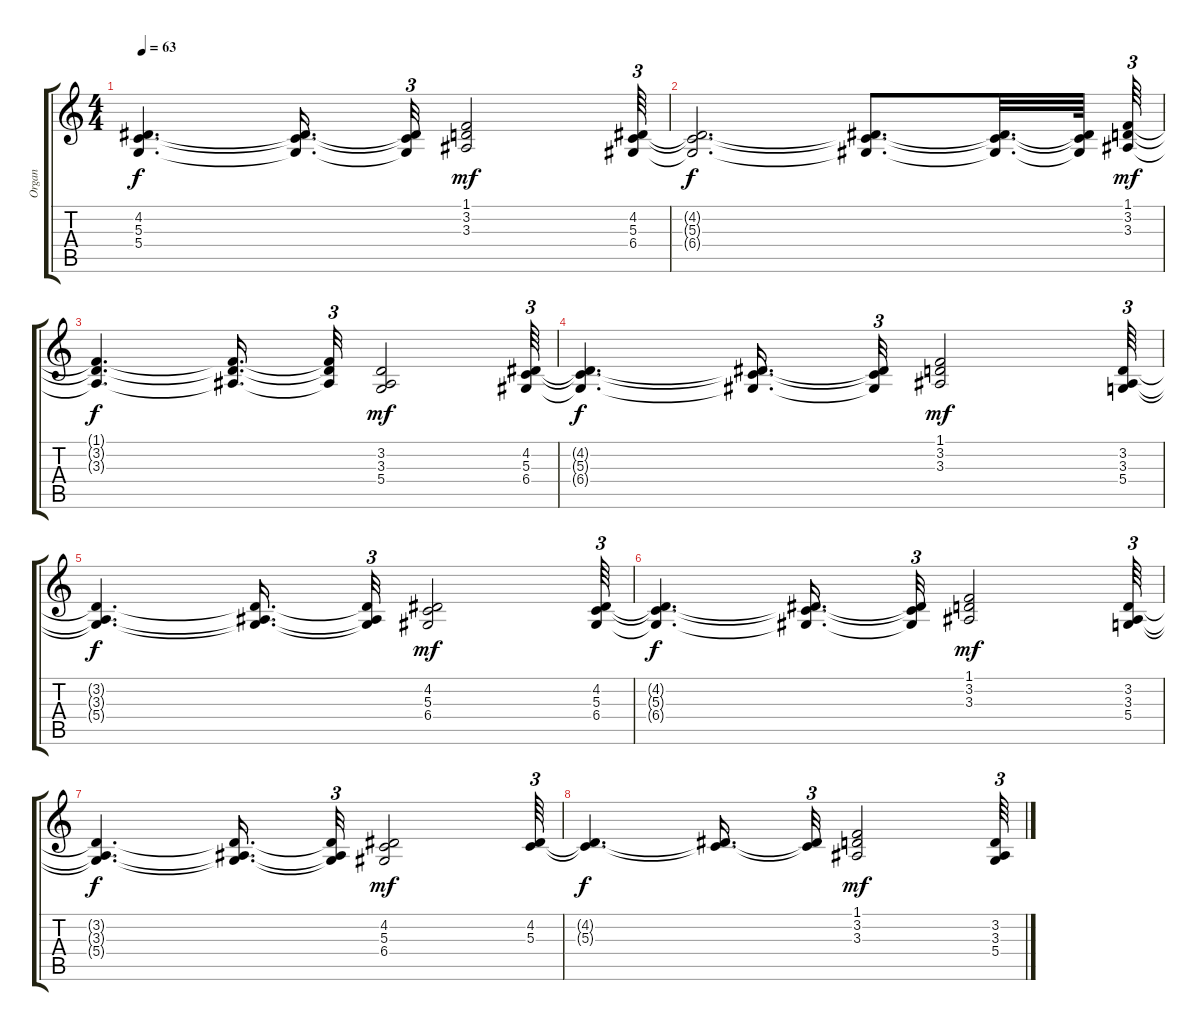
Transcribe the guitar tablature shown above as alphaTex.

\track ("Organ" "Organ") {instrument drawbarorgan}
\staff {score tabs}
\tuning (E4 B3 G3 D3 A2 E2) {hide}
\ts (4 4)
\tempo 63
\clef g2
\ks c
(4.2{t} 5.3{t} 5.4{t}).4{d dy f} (4.2{t} 5.3{t} 5.4{t}).16{d} (4.2{t} 5.3{t} 5.4{t}).32{tu (3 2)} (1.1 3.2 3.3).2{dy mf} (4.2 5.3 6.4).64{tu (3 2)} |
(4.2{t} 5.3{t} 6.4{t}).2{d dy f} (4.2{t} 5.3{t} 6.4{t}).8{d} (4.2{t} 5.3{t} 6.4{t}).32{d} (4.2{t} 5.3{t} 6.4{t}).64 (1.1 3.2 3.3).64{tu (3 2) dy mf} |
(1.1{t} 3.2{t} 3.3{t}).4{d dy f} (1.1{t} 3.2{t} 3.3{t}).16{d} (1.1{t} 3.2{t} 3.3{t}).32{tu (3 2)} (3.2 3.3 5.4).2{dy mf} (4.2 5.3 6.4).64{tu (3 2)} |
(4.2{t} 5.3{t} 6.4{t}).4{d dy f} (4.2{t} 5.3{t} 6.4{t}).16{d} (4.2{t} 5.3{t} 6.4{t}).32{tu (3 2)} (1.1 3.2 3.3).2{dy mf} (3.2 3.3 5.4).64{tu (3 2)} |
(3.2{t} 3.3{t} 5.4{t}).4{d dy f} (3.2{t} 3.3{t} 5.4{t}).16{d} (3.2{t} 3.3{t} 5.4{t}).32{tu (3 2)} (4.2 5.3 6.4).2{dy mf} (4.2 5.3 6.4).64{tu (3 2)} |
(4.2{t} 5.3{t} 6.4{t}).4{d dy f} (4.2{t} 5.3{t} 6.4{t}).16{d} (4.2{t} 5.3{t} 6.4{t}).32{tu (3 2)} (1.1 3.2 3.3).2{dy mf} (3.2 3.3 5.4).64{tu (3 2)} |
(3.2{t} 3.3{t} 5.4{t}).4{d dy f} (3.2{t} 3.3{t} 5.4{t}).16{d} (3.2{t} 3.3{t} 5.4{t}).32{tu (3 2)} (4.2 5.3 6.4).2{dy mf} (4.2 5.3).64{tu (3 2)} |
(4.2{t} 5.3{t}).4{d dy f} (4.2{t} 5.3{t}).16{d} (4.2{t} 5.3{t}).32{tu (3 2)} (1.1 3.2 3.3).2{dy mf} (3.2 3.3 5.4).64{tu (3 2)}
